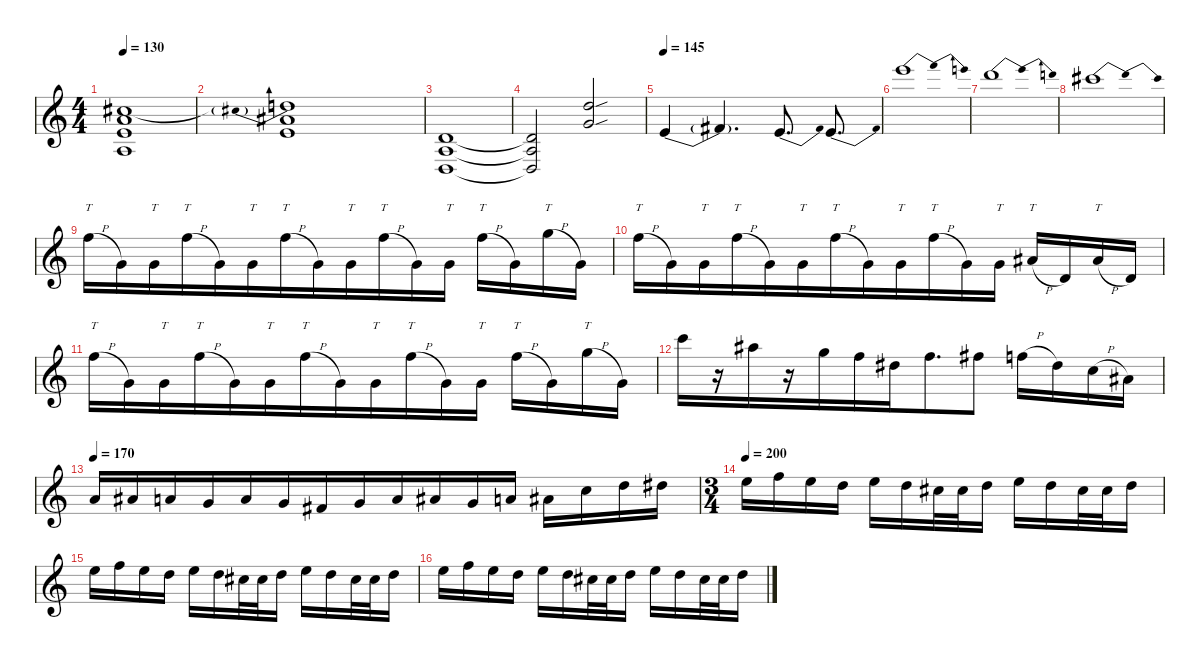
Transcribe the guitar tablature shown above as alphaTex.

\defaultSystemsLayout 4
\hideDynamics
\bracketExtendMode nobrackets
\singleTrackTrackNamePolicy hidden
\multiTrackTrackNamePolicy hidden
\firstSystemTrackNameMode fullname
\otherSystemsTrackNameOrientation horizontal
\track ("Keyboard" "el.pno.") {instrument distortionguitar}
\staff {score}
\tuning (E4 B3 G3 D3 A2 E2)
\displaytranspose 0
\ts (4 4)
\tempo 130
\clef g2
\ks c
(10.2 9.3 7.4 9.1{t acc #}).1{dy f beam Up} |
(9.1{be (prebend 0 3 60 3) t} 11.2{acc #} 9.3).1{beam Up} |
(3.2 2.3 0.4).1{beam Up} |
(3.2{t} 2.3{t} 0.4{t}).2{beam Up} (10.1{sou} 12.3{sou}).2{beam Up} |
\beaming (8 6 4)
\tempo 145
0.1{be (bend 0 0 60 4)}.4{beam Up} 0.1{be (hold 0 4 60 4) t}.4{d beam Up} 0.1{be (bend 0 0 39.999998399999996 4)}.8{d beam Up} 0.1{be (bend 0 0 37.9999992 4)}.8{d beam Up} |
24.1{be (bendrelease 0 0 4.999999799999999 2 39.999998399999996 2 60 1)}.1{beam Down} |
22.1{be (bendrelease 0 0 4.999999799999999 4 39.999998399999996 4 60 1)}.1{beam Down} |
21.1{be (bendrelease 0 0 7.999999799999999 2 30 2 60 0) acc #}.1{beam Down} |
13.1{h}.16{tt beam Down} 3.1.16{beam Down} 3.1.16{tt beam Down} 13.1{h}.16{tt beam Down} 3.1.16{beam Down} 3.1.16{tt beam Down} 13.1{h}.16{tt beam Down} 3.1.16{beam Down} 3.1.16{tt beam Down} 13.1{h}.16{tt beam Down} 3.1.16{beam Down} 3.1.16{tt beam Down} 13.1{h}.16{tt beam Down} 3.1.16{beam Down} 15.1{h}.16{tt beam Down} 3.1.16{beam Down} |
13.1{h}.16{tt beam Down} 3.1.16{beam Down} 3.1.16{tt beam Down} 13.1{h}.16{tt beam Down} 3.1.16{beam Down} 3.1.16{tt beam Down} 13.1{h}.16{tt beam Down} 3.1.16{beam Down} 3.1.16{tt beam Down} 13.1{h}.16{tt beam Down} 3.1.16{beam Down} 3.1.16{tt beam Down} 11.2{h acc #}.16{tt beam Up} 3.2.16{beam Up} 11.2{h acc #}.16{tt beam Up} 3.2.16{beam Up} |
13.1{h}.16{tt beam Down} 3.1.16{beam Down} 3.1.16{tt beam Down} 13.1{h}.16{tt beam Down} 3.1.16{beam Down} 3.1.16{tt beam Down} 13.1{h}.16{tt beam Down} 3.1.16{beam Down} 3.1.16{tt beam Down} 13.1{h}.16{tt beam Down} 3.1.16{beam Down} 3.1.16{tt beam Down} 13.1{h}.16{tt beam Down} 3.1.16{beam Down} 15.1{h}.16{tt beam Down} 3.1.16{beam Down} |
20.1.16{beam Down} r.16{beam Down} 18.1{acc #}.16{beam Down} r.16{beam Down} 20.2.16{beam Down} 18.2.16{beam Down} 16.2{acc #}.16{beam Down} 18.2.8{d beam Down} 19.2{acc #}.8{beam Down} 18.2{h}.16{beam Down} 16.2{acc #}.16{beam Down} 17.3{h}.16{beam Down} 15.3{acc #}.16{beam Down} |
\tempo 170
14.3.16{beam Up} 15.3{acc #}.16{beam Up} 14.3.16{beam Up} 12.3.16{beam Up} 14.3.16{beam Up} 12.3.16{beam Up} 11.3{acc #}.16{beam Up} 12.3.16{beam Up} 14.3.16{beam Up} 15.3{acc #}.16{beam Up} 12.3.16{beam Up} 14.3.16{beam Up} 15.3{acc #}.16{beam Down} 17.3.16{beam Down} 15.2.16{beam Down} 16.2{acc #}.16{beam Down} |
\ts (3 4)
\beaming (8 2 2 2)
\tempo 200
17.2.16{beam Down} 18.2.16{beam Down} 17.2.16{beam Down} 15.2.16{beam Down} 17.2.16{beam Down} 15.2.16{beam Down} 18.3{acc #}.32{beam Down} 18.3{acc #}.32{beam Down} 15.2.16{beam Down} 17.2.16{beam Down} 15.2.16{beam Down} 18.3{acc #}.32{beam Down} 18.3{acc #}.32{beam Down} 15.2.16{beam Down} |
17.2.16{beam Down} 18.2.16{beam Down} 17.2.16{beam Down} 15.2.16{beam Down} 17.2.16{beam Down} 15.2.16{beam Down} 18.3{acc #}.32{beam Down} 18.3{acc #}.32{beam Down} 15.2.16{beam Down} 17.2.16{beam Down} 15.2.16{beam Down} 18.3{acc #}.32{beam Down} 18.3{acc #}.32{beam Down} 15.2.16{beam Down} |
17.2.16{beam Down} 18.2.16{beam Down} 17.2.16{beam Down} 15.2.16{beam Down} 17.2.16{beam Down} 15.2.16{beam Down} 18.3{acc #}.32{beam Down} 18.3{acc #}.32{beam Down} 15.2.16{beam Down} 17.2.16{beam Down} 15.2.16{beam Down} 18.3{acc #}.32{beam Down} 18.3{acc #}.32{beam Down} 15.2.16{beam Down}
